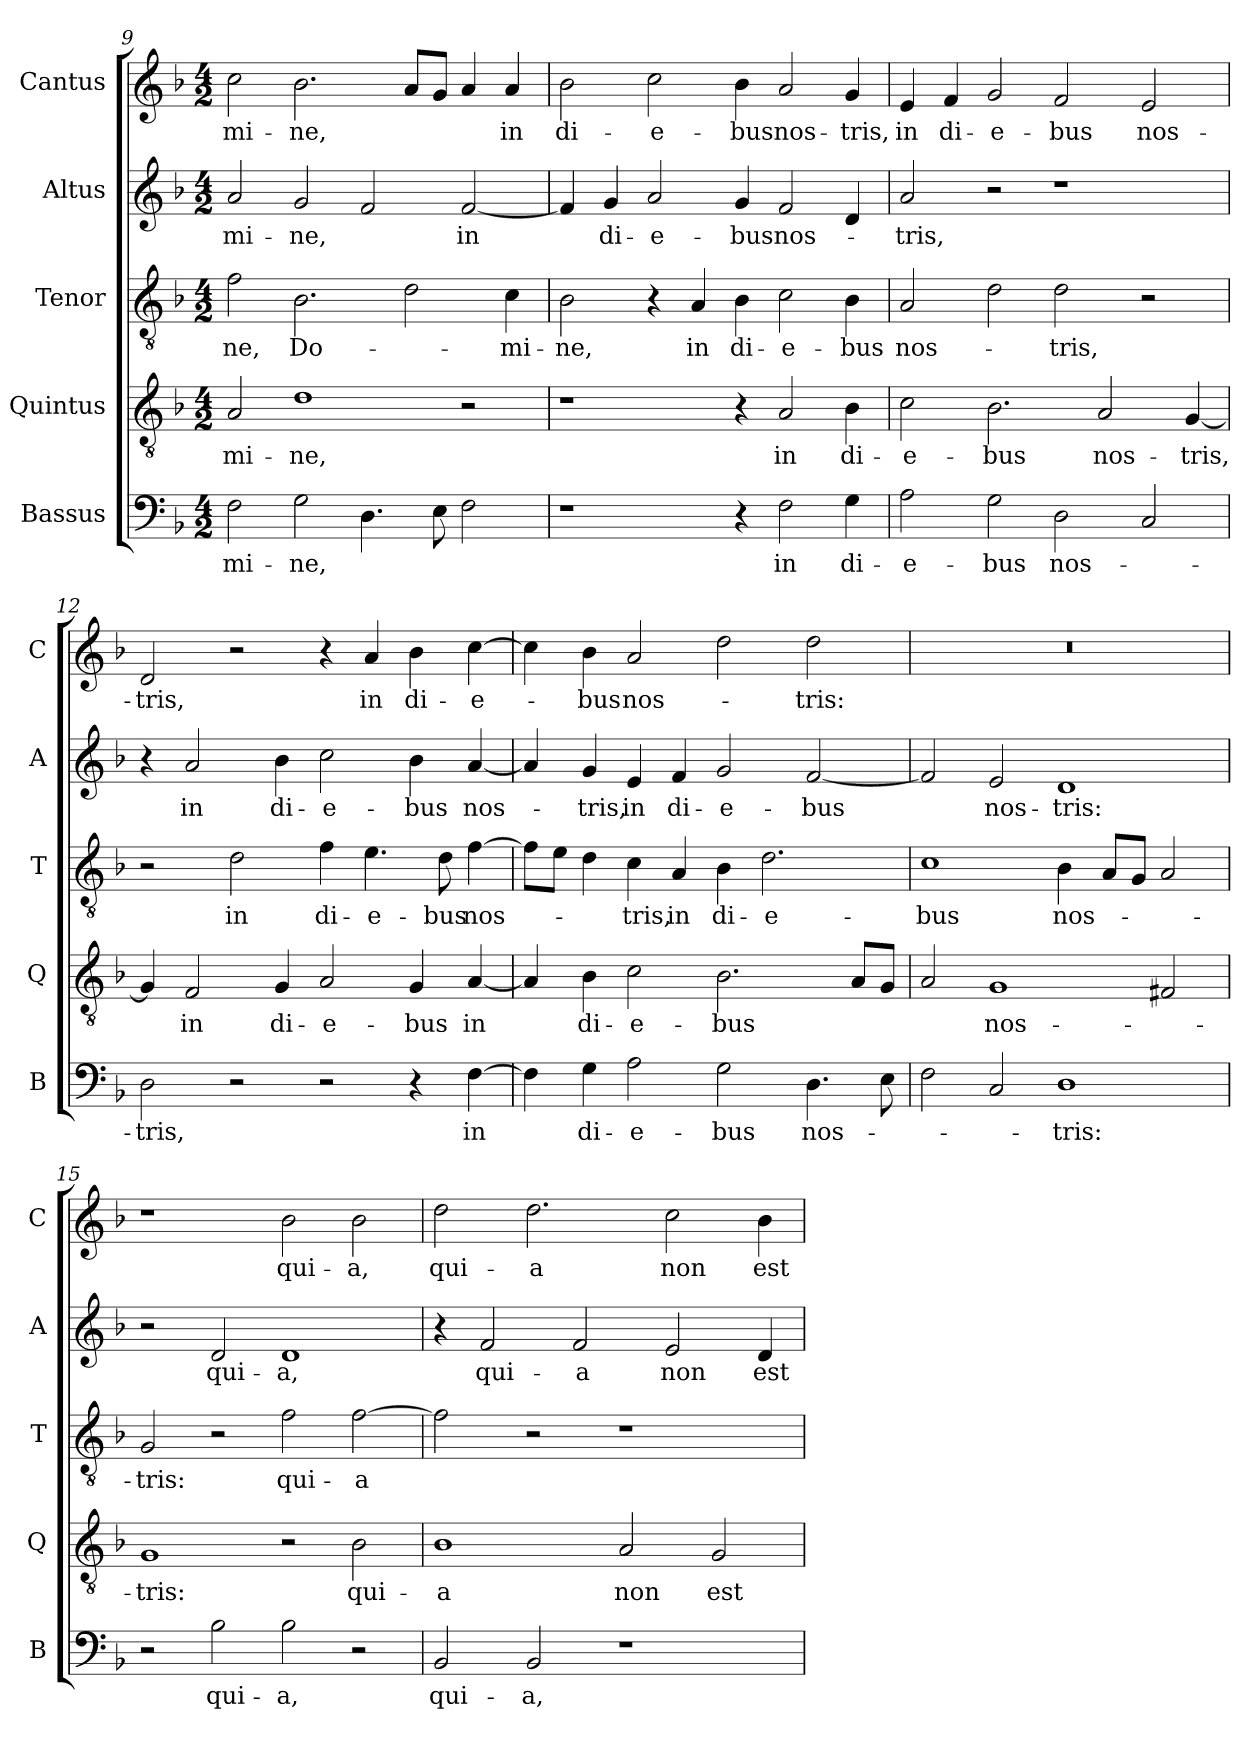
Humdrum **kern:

**kern	**text	**kern	**text	**kern	**text	**kern	**text	**kern	**text
*part5	*part5	*part4	*part4	*part3	*part3	*part2	*part2	*part1	*part1
*staff5	*staff5	*staff4	*staff4	*staff3	*staff3	*staff2	*staff2	*staff1	*staff1
*I"Bassus	*	*I"Quintus	*	*I"Tenor	*	*I"Altus	*	*I"Cantus	*
*I'B	*	*I'Q	*	*I'T	*	*I'A	*	*I'C	*
!!LO:PB:g=z
*clefF4	*	*clefGv2	*	*clefGv2	*	*clefG2	*	*clefG2	*
*k[b-]	*	*k[b-]	*	*k[b-]	*	*k[b-]	*	*k[b-]	*
*F:	*	*F:	*	*F:	*	*F:	*	*F:	*
*M4/2	*	*M4/2	*	*M4/2	*	*M4/2	*	*M4/2	*
=9	=9	=9	=9	=9	=9	=9	=9	=9	=9
!	!LO:LY:b	!	!LO:LY:b	!	!LO:LY:b	!	!LO:LY:b	!	!LO:LY:b
2F\	-mi-	2A/	-mi-	2f\	-ne,	2a/	-mi-	2cc\	-mi-
!	!LO:LY:b	!	!LO:LY:b	!	!LO:LY:b	!	!LO:LY:b	!	!LO:LY:b
2G\	-ne,	1d	-ne,	2.B-\	Do-	2g/	-ne,	2.b-\	-ne,
4.D\	.	.	.	.	.	2f/	.	.	.
.	.	.	.	2d\	.	.	.	8a/L	.
8E\	.	.	.	.	.	.	.	8g/J	.
!	!	!	!	!	!	!	!LO:LY:b	!	!
2F\	.	2r	.	.	.	[2f/	in	4a/	.
!	!	!	!	!	!LO:LY:b	!	!	!	!LO:LY:b
.	.	.	.	4c\	-mi-	.	.	4a/	in
=10	=10	=10	=10	=10	=10	=10	=10	=10	=10
!	!	!	!	!	!LO:LY:b	!	!	!	!LO:LY:b
1r	.	1r	.	2B-\	-ne,	4f/]	.	2b-\	di-
!	!	!	!	!	!	!	!LO:LY:b	!	!
.	.	.	.	.	.	4g/	di-	.	.
!	!	!	!	!	!	!	!LO:LY:b	!	!LO:LY:b
.	.	.	.	4r	.	2a/	-e-	2cc\	-e-
!	!	!	!	!	!LO:LY:b	!	!	!	!
.	.	.	.	4A/	in	.	.	.	.
!	!	!	!	!	!LO:LY:b	!	!LO:LY:b	!	!LO:LY:b
4r	.	4r	.	4B-\	di-	4g/	-bus	4b-\	-bus
!	!LO:LY:b	!	!LO:LY:b	!	!LO:LY:b	!	!LO:LY:b	!	!LO:LY:b
2F\	in	2A/	in	2c\	-e-	2f/	nos-	2a/	nos-
!	!LO:LY:b	!	!LO:LY:b	!	!LO:LY:b	!	!	!	!LO:LY:b
4G\	di-	4B-\	di-	4B-\	-bus	4d/	.	4g/	-tris,
=11	=11	=11	=11	=11	=11	=11	=11	=11	=11
!	!LO:LY:b	!	!LO:LY:b	!	!LO:LY:b	!	!LO:LY:b	!	!LO:LY:b
2A\	-e-	2c\	-e-	2A/	nos-	2a/	-tris,	4e/	in
!	!	!	!	!	!	!	!	!	!LO:LY:b
.	.	.	.	.	.	.	.	4f/	di-
!	!LO:LY:b	!	!LO:LY:b	!	!	!	!	!	!LO:LY:b
2G\	-bus	2.B-\	-bus	2d\	.	2r	.	2g/	-e-
!	!LO:LY:b	!	!	!	!LO:LY:b	!	!	!	!LO:LY:b
2D\	nos-	.	.	2d\	-tris,	1r	.	2f/	-bus
!	!	!	!LO:LY:b	!	!	!	!	!	!
.	.	2A/	nos-	.	.	.	.	.	.
!	!	!	!	!	!	!	!	!	!LO:LY:b
2C/	.	.	.	2r	.	.	.	2e/	nos-
!	!	!	!LO:LY:b	!	!	!	!	!	!
.	.	[4G/	-tris,	.	.	.	.	.	.
=12	=12	=12	=12	=12	=12	=12	=12	=12	=12
!	!LO:LY:b	!	!	!	!	!	!	!	!LO:LY:b
2D\	-tris,	4G/]	.	2r	.	4r	.	2d/	-tris,
!	!	!	!LO:LY:b	!	!	!	!LO:LY:b	!	!
.	.	2F/	in	.	.	2a/	in	.	.
!	!	!	!	!	!LO:LY:b	!	!	!	!
2r	.	.	.	2d\	in	.	.	2r	.
!	!	!	!LO:LY:b	!	!	!	!LO:LY:b	!	!
.	.	4G/	di-	.	.	4b-\	di-	.	.
!	!	!	!LO:LY:b	!	!LO:LY:b	!	!LO:LY:b	!	!
2r	.	2A/	-e-	4f\	di-	2cc\	-e-	4r	.
!	!	!	!	!	!LO:LY:b	!	!	!	!LO:LY:b
.	.	.	.	4.e\	-e-	.	.	4a/	in
!	!	!	!LO:LY:b	!	!	!	!LO:LY:b	!	!LO:LY:b
4r	.	4G/	-bus	.	.	4b-\	-bus	4b-\	di-
!	!	!	!	!	!LO:LY:b	!	!	!	!
.	.	.	.	8d\	-bus	.	.	.	.
!	!LO:LY:b	!	!LO:LY:b	!	!LO:LY:b	!	!LO:LY:b	!	!LO:LY:b
[4F\	in	[4A/	in	[4f\	nos-	[4a/	nos-	[4cc\	-e-
!!LO:LB:g=z
=13	=13	=13	=13	=13	=13	=13	=13	=13	=13
4F\]	.	4A/]	.	8f\L]	.	4a/]	.	4cc\]	.
.	.	.	.	8e\J	.	.	.	.	.
!	!LO:LY:b	!	!LO:LY:b	!	!	!	!LO:LY:b	!	!LO:LY:b
4G\	di-	4B-\	di-	4d\	.	4g/	-tris,	4b-\	-bus
!	!LO:LY:b	!	!LO:LY:b	!	!LO:LY:b	!	!LO:LY:b	!	!LO:LY:b
2A\	-e-	2c\	-e-	4c\	-tris,	4e/	in	2a/	nos-
!	!	!	!	!	!LO:LY:b	!	!LO:LY:b	!	!
.	.	.	.	4A/	in	4f/	di-	.	.
!	!LO:LY:b	!	!LO:LY:b	!	!LO:LY:b	!	!LO:LY:b	!	!
2G\	-bus	2.B-\	-bus	4B-\	di-	2g/	-e-	2dd\	.
!	!	!	!	!	!LO:LY:b	!	!	!	!
.	.	.	.	2.d\	-e-	.	.	.	.
!	!LO:LY:b	!	!	!	!	!	!LO:LY:b	!	!LO:LY:b
4.D\	nos-	.	.	.	.	[2f/	-bus	2dd\	-tris:
.	.	8A/L	.	.	.	.	.	.	.
8E\	.	8G/J	.	.	.	.	.	.	.
=14	=14	=14	=14	=14	=14	=14	=14	=14	=14
!	!	!	!	!	!LO:LY:b	!	!	!	!
2F\	.	2A/	.	1c	-bus	2f/]	.	0r	.
!	!	!	!LO:LY:b	!	!	!	!LO:LY:b	!	!
2C/	.	1G	nos-	.	.	2e/	nos-	.	.
!	!LO:LY:b	!	!	!	!LO:LY:b	!	!LO:LY:b	!	!
1D	-tris:	.	.	4B-\	nos-	1d	-tris:	.	.
.	.	.	.	8A/L	.	.	.	.	.
.	.	.	.	8G/J	.	.	.	.	.
.	.	2F#X/	.	2A/	.	.	.	.	.
=15	=15	=15	=15	=15	=15	=15	=15	=15	=15
!	!	!	!LO:LY:b	!	!LO:LY:b	!	!	!	!
2r	.	1G	-tris:	2G/	-tris:	2r	.	1r	.
!	!LO:LY:b	!	!	!	!	!	!LO:LY:b	!	!
2B-\	qui-	.	.	2r	.	2d/	qui-	.	.
!	!LO:LY:b	!	!	!	!LO:LY:b	!	!LO:LY:b	!	!LO:LY:b
2B-\	-a,	2r	.	2f\	qui-	1d	-a,	2b-\	qui-
!	!	!	!LO:LY:b	!	!LO:LY:b	!	!	!	!LO:LY:b
2r	.	2B-\	qui-	[2f\	-a	.	.	2b-\	-a,
=16	=16	=16	=16	=16	=16	=16	=16	=16	=16
!	!LO:LY:b	!	!LO:LY:b	!	!	!	!	!	!LO:LY:b
2BB-/	qui-	1B-	-a	2f\]	.	4r	.	2dd\	qui-
!	!	!	!	!	!	!	!LO:LY:b	!	!
.	.	.	.	.	.	2f/	qui-	.	.
!	!LO:LY:b	!	!	!	!	!	!	!	!LO:LY:b
2BB-/	-a,	.	.	2r	.	.	.	2.dd\	-a
!	!	!	!	!	!	!	!LO:LY:b	!	!
.	.	.	.	.	.	2f/	-a	.	.
!	!	!	!LO:LY:b	!	!	!	!	!	!
1r	.	2A/	non	1r	.	.	.	.	.
!	!	!	!	!	!	!	!LO:LY:b	!	!LO:LY:b
.	.	.	.	.	.	2e/	non	2cc\	non
!	!	!	!LO:LY:b	!	!	!	!	!	!
.	.	2G/	est	.	.	.	.	.	.
!	!	!	!	!	!	!	!LO:LY:b	!	!LO:LY:b
.	.	.	.	.	.	4d/	est	4b-\	est
=	=	=	=	=	=	=	=	=	=
*-	*-	*-	*-	*-	*-	*-	*-	*-	*-
